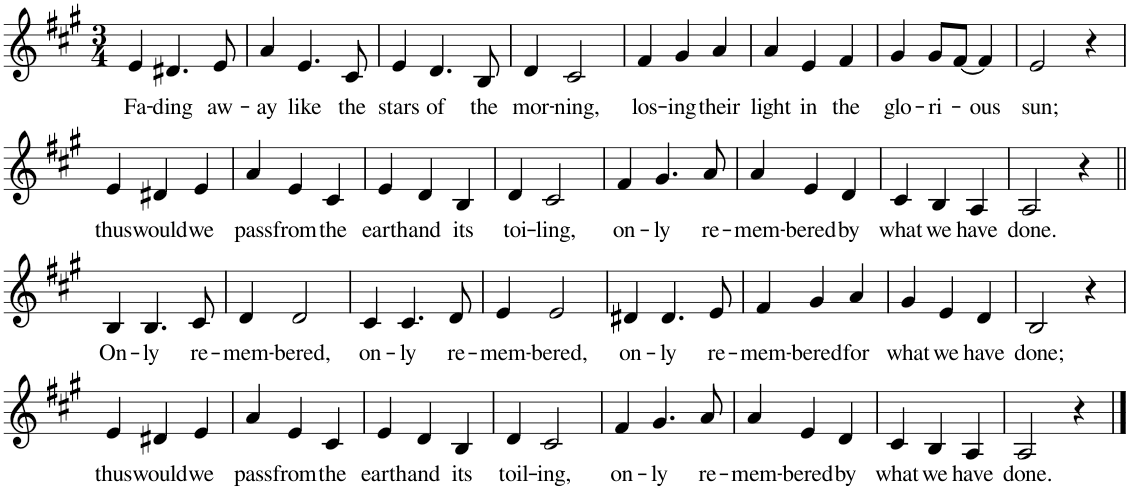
**kern	**text
*part1	*part1
*staff1	*staff1
*I"Piano	*
*I'Pno.	*
*clefG2	*
*k[f#c#g#]	*
*M3/4	*
=1	=1
!	!LO:LY:b
4e/	Fa-
!	!LO:LY:b
4.d#X/	-ding
!	!LO:LY:b
8e/	aw-
=2	=2
!	!LO:LY:b
4a/	-ay
!	!LO:LY:b
4.e/	like
!	!LO:LY:b
8c#/	the
=3	=3
!	!LO:LY:b
4e/	stars
!	!LO:LY:b
4.d/	of
!	!LO:LY:b
8B/	the
=4	=4
!	!LO:LY:b
4d/	mor-
!	!LO:LY:b
2c#/	-ning,
=5	=5
!	!LO:LY:b
4f#/	los-
!	!LO:LY:b
4g#/	-ing
!	!LO:LY:b
4a/	their
=6	=6
!	!LO:LY:b
4a/	light
!	!LO:LY:b
4e/	in
!	!LO:LY:b
4f#/	the
=7	=7
!	!LO:LY:b
4g#/	glo-
!	!LO:LY:b
8g#/L	-ri-
[8f#/J	.
!	!LO:LY:b
4f#/]	-ous
=8	=8
!	!LO:LY:b
2e/	sun;
4r	.
!!LO:LB:g=z
=9	=9
!	!LO:LY:b
4e/	thus
!	!LO:LY:b
4d#X/	would
!	!LO:LY:b
4e/	we
=10	=10
!	!LO:LY:b
4a/	pass
!	!LO:LY:b
4e/	from
!	!LO:LY:b
4c#/	the
=11	=11
!	!LO:LY:b
4e/	earth
!	!LO:LY:b
4d/	and
!	!LO:LY:b
4B/	its
=12	=12
!	!LO:LY:b
4d/	toi-
!	!LO:LY:b
2c#/	-ling,
=13	=13
!	!LO:LY:b
4f#/	on-
!	!LO:LY:b
4.g#/	-ly
!	!LO:LY:b
8a/	re-
=14	=14
!	!LO:LY:b
4a/	-mem-
!	!LO:LY:b
4e/	-bered
!	!LO:LY:b
4d/	by
=15	=15
!	!LO:LY:b
4c#/	what
!	!LO:LY:b
4B/	we
!	!LO:LY:b
4A/	have
=16	=16
!	!LO:LY:b
2A/	done.
4r	.
!!LO:LB:g=z
=17||	=17||
!	!LO:LY:b
4B/	On-
!	!LO:LY:b
4.B/	-ly
!	!LO:LY:b
8c#/	re-
=18	=18
!	!LO:LY:b
4d/	-mem-
!	!LO:LY:b
2d/	-bered,
=19	=19
!	!LO:LY:b
4c#/	on-
!	!LO:LY:b
4.c#/	-ly
!	!LO:LY:b
8d/	re-
=20	=20
!	!LO:LY:b
4e/	-mem-
!	!LO:LY:b
2e/	-bered,
=21	=21
!	!LO:LY:b
4d#X/	on-
!	!LO:LY:b
4.d#/	-ly
!	!LO:LY:b
8e/	re-
=22	=22
!	!LO:LY:b
4f#/	-mem-
!	!LO:LY:b
4g#/	-bered
!	!LO:LY:b
4a/	for
=23	=23
!	!LO:LY:b
4g#/	what
!	!LO:LY:b
4e/	we
!	!LO:LY:b
4d/	have
=24	=24
!	!LO:LY:b
2B/	done;
4r	.
!!LO:LB:g=z
=25	=25
!	!LO:LY:b
4e/	thus
!	!LO:LY:b
4d#X/	would
!	!LO:LY:b
4e/	we
=26	=26
!	!LO:LY:b
4a/	pass
!	!LO:LY:b
4e/	from
!	!LO:LY:b
4c#/	the
=27	=27
!	!LO:LY:b
4e/	earth
!	!LO:LY:b
4d/	and
!	!LO:LY:b
4B/	its
=28	=28
!	!LO:LY:b
4d/	toil-
!	!LO:LY:b
2c#/	-ing,
=29	=29
!	!LO:LY:b
4f#/	on-
!	!LO:LY:b
4.g#/	-ly
!	!LO:LY:b
8a/	re-
=30	=30
!	!LO:LY:b
4a/	-mem-
!	!LO:LY:b
4e/	-bered
!	!LO:LY:b
4d/	by
=31	=31
!	!LO:LY:b
4c#/	what
!	!LO:LY:b
4B/	we
!	!LO:LY:b
4A/	have
=32	=32
!	!LO:LY:b
2A/	done.
4r	.
==	==
*-	*-
